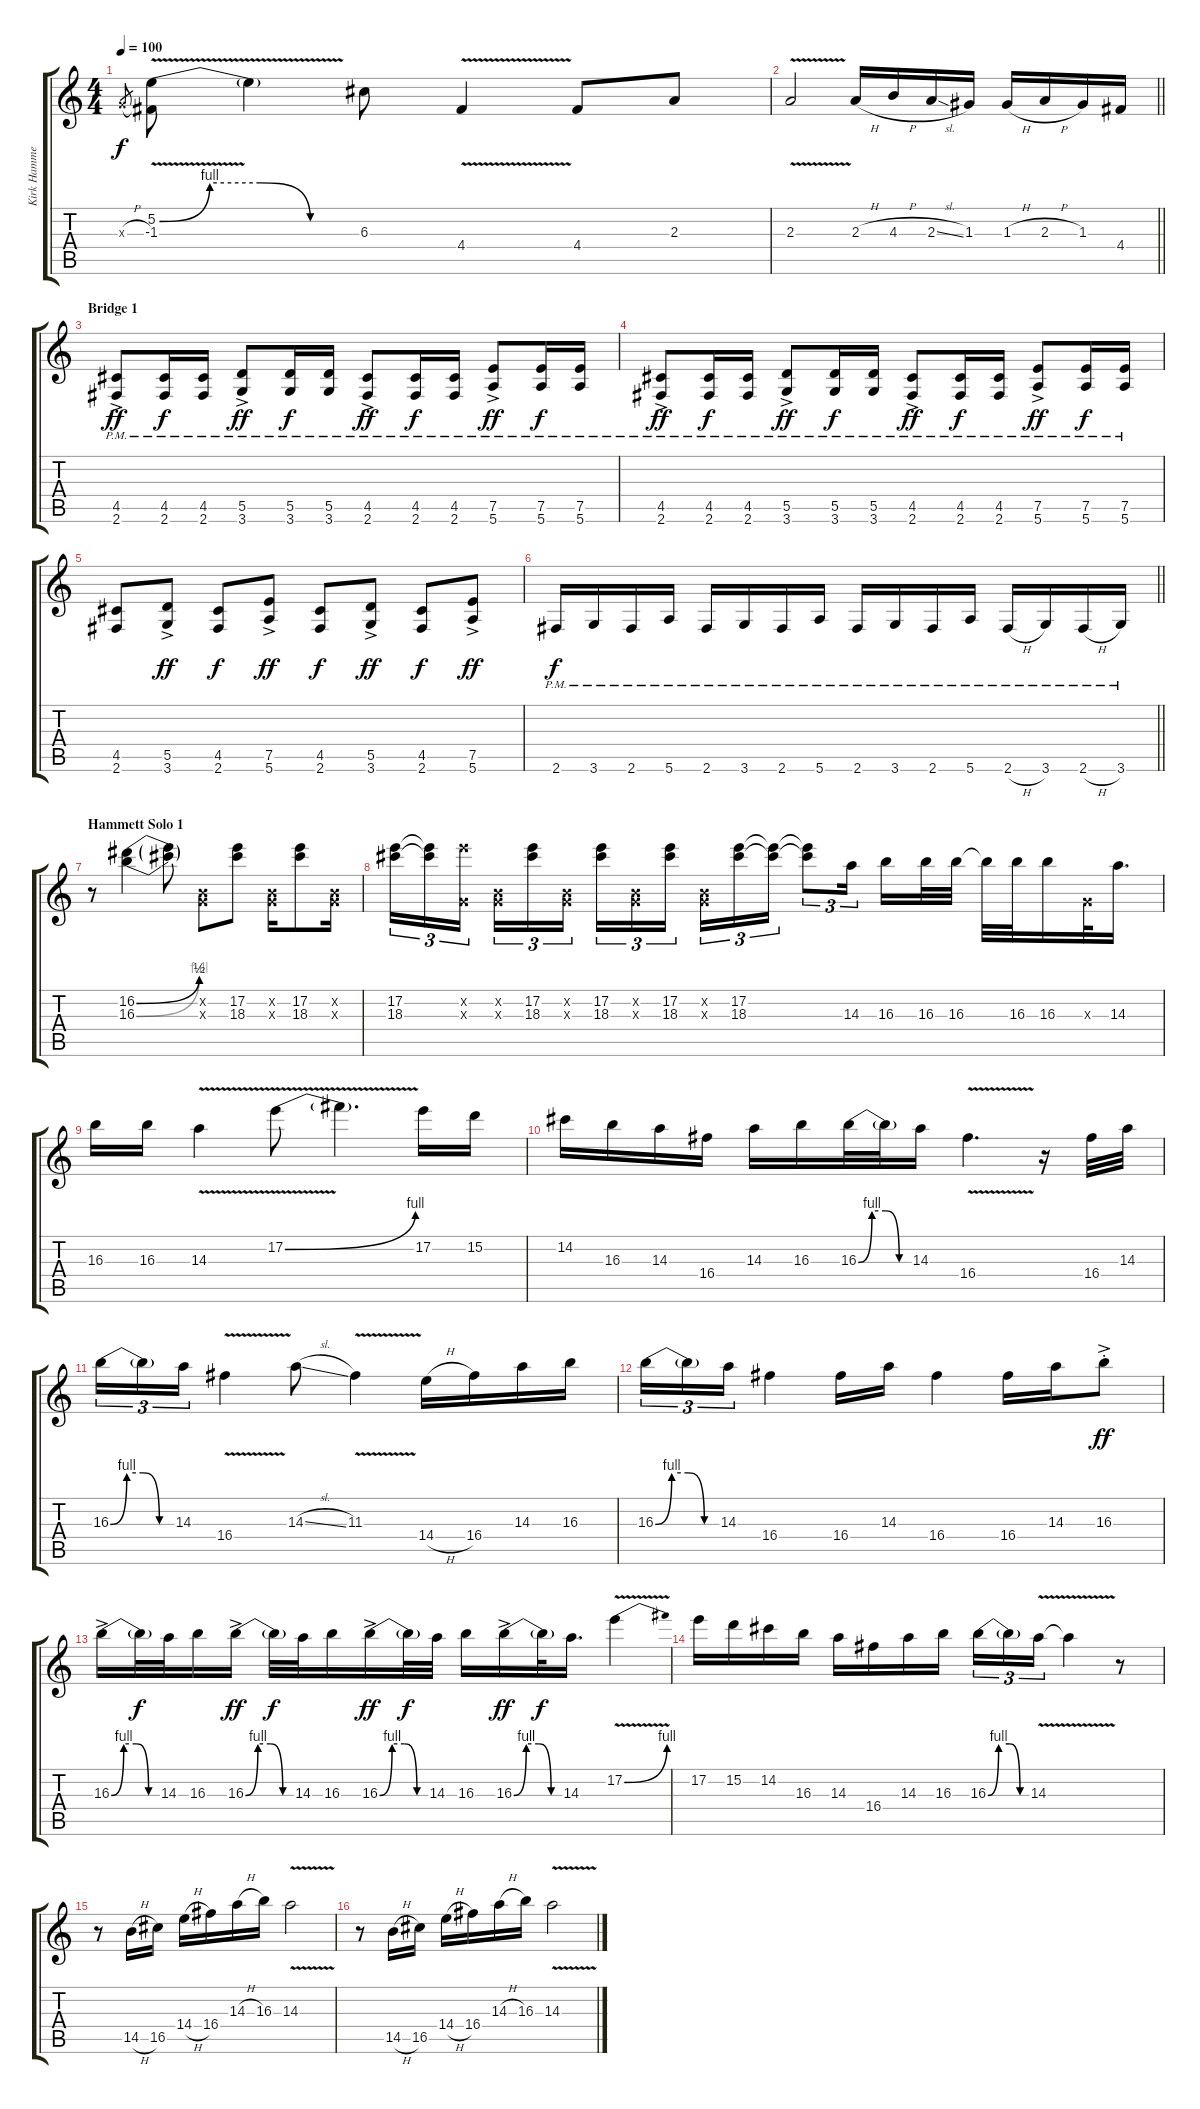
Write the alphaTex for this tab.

\track ("Kirk Hammett" "Kirk Hamme") {instrument distortionguitar}
\staff {score tabs}
\tuning (E4 B3 G3 D3 A2 E2) {hide}
\ts (4 4)
\tempo 100
\clef g2
\ks c
0.3{h x}.8{gr dy f} (5.2{be (custom 0 0 15 4 30 4 45 0 60 0) v} -1.3).8 5.2{t}.4 6.3.8 4.4{v}.4 4.4.8 2.3.8 |
\barLineRight lightlight
2.3{v}.2 2.3{h}.16 4.3{h}.16 2.3{sl}.16 1.3.16 1.3{h}.16 2.3{h}.16 1.3.16 4.4.16 |
\section ("" "Bridge 1")
(4.5{ac pm} 2.6{ac pm}).8{dy ff} (4.5{pm} 2.6{pm}).16{dy f} (4.5{pm} 2.6{pm}).16 (5.5{ac pm} 3.6{ac pm}).8{dy ff} (5.5{pm} 3.6{pm}).16{dy f} (5.5{pm} 3.6{pm}).16 (4.5{ac pm} 2.6{ac pm}).8{dy ff} (4.5{pm} 2.6{pm}).16{dy f} (4.5{pm} 2.6{pm}).16 (7.5{ac pm} 5.6{ac pm}).8{dy ff} (7.5{pm} 5.6{pm}).16{dy f} (7.5{pm} 5.6{pm}).16 |
(4.5{ac pm} 2.6{ac pm}).8{dy ff} (4.5{pm} 2.6{pm}).16{dy f} (4.5{pm} 2.6{pm}).16 (5.5{ac pm} 3.6{ac pm}).8{dy ff} (5.5{pm} 3.6{pm}).16{dy f} (5.5{pm} 3.6{pm}).16 (4.5{ac pm} 2.6{ac pm}).8{dy ff} (4.5{pm} 2.6{pm}).16{dy f} (4.5{pm} 2.6{pm}).16 (7.5{ac pm} 5.6{ac pm}).8{dy ff} (7.5{pm} 5.6{pm}).16{dy f} (7.5{pm} 5.6{pm}).16 |
(4.5 2.6).8 (5.5{ac} 3.6{ac}).8{dy ff} (4.5 2.6).8{dy f} (7.5{ac} 5.6{ac}).8{dy ff} (4.5 2.6).8{dy f} (5.5{ac} 3.6{ac}).8{dy ff} (4.5 2.6).8{dy f} (7.5{ac} 5.6{ac}).8{dy ff} |
\barLineRight lightlight
2.6{pm}.16{dy f} 3.6{pm}.16 2.6{pm}.16 5.6{pm}.16 2.6{pm}.16 3.6{pm}.16 2.6{pm}.16 5.6{pm}.16 2.6{pm}.16 3.6{pm}.16 2.6{pm}.16 5.6{pm}.16 2.6{h pm}.16 3.6{pm}.16 2.6{h pm}.16 3.6{pm}.16 |
\section ("" "Hammett Solo 1")
r.8 (16.2{be (bend 0 0 60 2)} 16.3{be (bend 0 0 60 4)}).4 (16.2{t} 16.3{t}).8 (0.2{x} 0.3{x}).8 (17.2 18.3).8 (0.2{x} 0.3{x}).16 (17.2 18.3).8 (0.2{x} 0.3{x}).16 |
(17.2 18.3).16{tu (3 2)} (17.2{t} 18.3{t}).16{tu (3 2)} (17.2{x} 0.3{x}).16{tu (3 2) beam splitsecondary} (0.2{x} 0.3{x}).16{tu (3 2)} (17.2 18.3).16{tu (3 2)} (0.2{x} 0.3{x}).16{tu (3 2)} (17.2 18.3).16{tu (3 2)} (0.2{x} 0.3{x}).16{tu (3 2)} (17.2 18.3).16{tu (3 2) beam splitsecondary} (0.2{x} 0.3{x}).16{tu (3 2)} (17.2 18.3).16{tu (3 2)} (17.2{t} 18.3{t}).16{tu (3 2)} (17.2{t} 18.3{t}).8{tu (3 2)} 14.3.16{tu (3 2) beam splitsecondary} 16.3.16 16.3.32 16.3.32 16.3{t}.32 16.3.32 16.3.16 0.3{x}.32 14.3.16{d} |
16.3.16 16.3.16 14.3{v}.4 17.2{be (bend 0 0 60 4) v}.8 17.2{t}.4{d} 17.2.16 15.2.16 |
14.2.16 16.3.16 14.3.16 16.4.16 14.3.16 16.3.16 16.3{be (custom 0 0 15 4 30 4 45 0 60 0)}.32 16.3{t}.32 14.3.16 16.4{v}.4{d} r.16 16.4.32 14.3.32 |
16.3{be (custom 0 0 15 4 30 4 45 0 60 0)}.16{tu (3 2)} 16.3{t}.16{tu (3 2)} 14.3.16{tu (3 2)} 16.4{v}.4 14.3{sl}.8 11.3{v}.4 14.4{h}.16 16.4.16 14.3.16 16.3.16 |
16.3{be (custom 0 0 15 4 30 4 45 0 60 0)}.16{tu (3 2)} 16.3{t}.16{tu (3 2)} 14.3.16{tu (3 2)} 16.4.4 16.4.16 14.3.16 16.4.4 16.4.16 14.3.16 16.3{ac st}.8{dy ff} |
16.3{be (custom 0 0 15 4 30 4 45 0 60 0) ac}.16 16.3{t}.32{dy f} 14.3.32 16.3.16 16.3{be (custom 0 0 15 4 30 4 45 0 60 0) ac}.16{dy ff} 16.3{t}.32{dy f} 14.3.32 16.3.16 16.3{be (custom 0 0 15 4 30 4 45 0 60 0) ac}.16{dy ff} 16.3{t}.32{dy f} 14.3.32 16.3.16 16.3{be (custom 0 0 15 4 30 4 45 0 60 0) ac}.16{dy ff} 16.3{t}.32{dy f} 14.3.16{d} 17.2{be (bend 0 0 60 4) v}.4 |
17.2.16 15.2.16 14.2.16 16.3.16 14.3.16 16.4.16 14.3.16 16.3.16 16.3{be (custom 0 0 15 4 30 4 45 0 60 0)}.16{tu (3 2)} 16.3{t}.16{tu (3 2)} 14.3{v}.16{tu (3 2)} 14.3{t}.4 r.8 |
r.8 14.5{h}.16 16.5.16 14.4{h}.16 16.4.16 14.3{h}.16 16.3.16 14.3{v}.2 |
r.8 14.5{h}.16 16.5.16 14.4{h}.16 16.4.16 14.3{h}.16 16.3.16 14.3{v}.2
